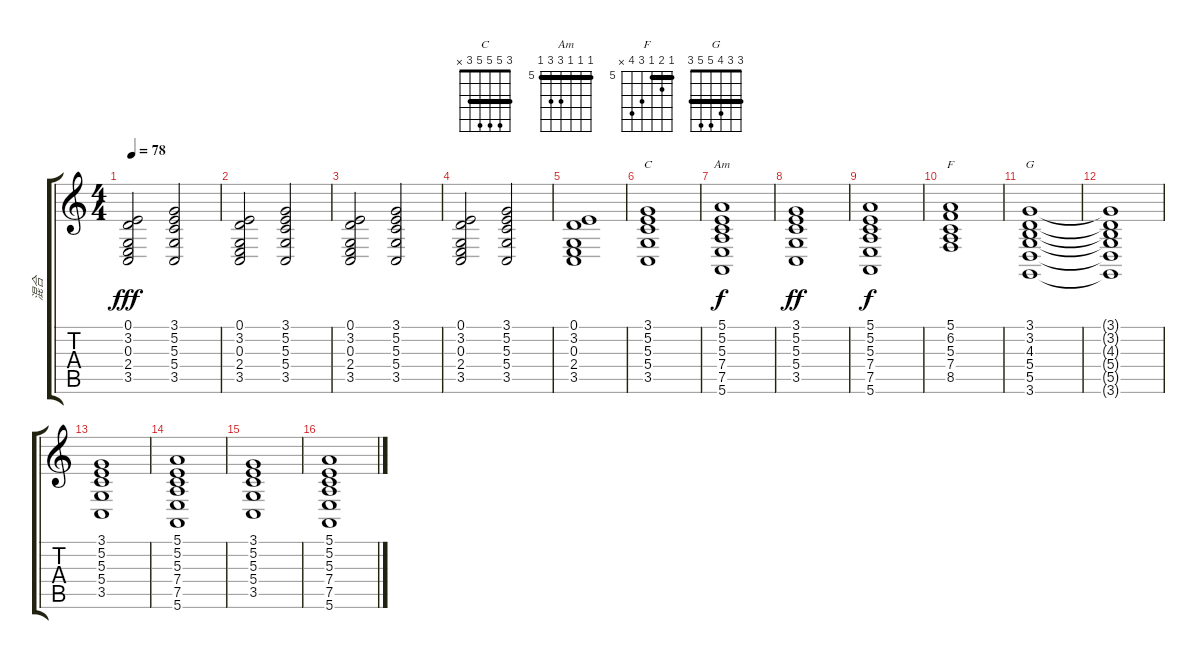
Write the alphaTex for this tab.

\track ("混合" "混合") {instrument stringensemble2}
\staff {score tabs}
\tuning (E4 B3 G3 D3 A2 E2) {hide}
\chord ("C" 3 5 5 5 3 x) {barre 3}
\chord ("Am" 5 5 5 7 7 5) {firstfret 5 barre 5}
\chord ("F" 5 6 5 7 8 x) {firstfret 5 barre 5}
\chord ("G" 3 3 4 5 5 3) {barre 3}
\ts (4 4)
\tempo 78
\clef g2
\ks c
(0.1 3.2 0.3 2.4 3.5).2{dy fff instrument stringensemble2} (3.1 5.2 5.3 5.4 3.5).2 |
(0.1 3.2 0.3 2.4 3.5).2 (3.1 5.2 5.3 5.4 3.5).2 |
(0.1 3.2 0.3 2.4 3.5).2 (3.1 5.2 5.3 5.4 3.5).2 |
(0.1 3.2 0.3 2.4 3.5).2 (3.1 5.2 5.3 5.4 3.5).2 |
(0.1 3.2 0.3 2.4 3.5).1 |
(3.1 5.2 5.3 5.4 3.5).1{ch "C"} |
(5.1 5.2 5.3 7.4 7.5 5.6).1{ch "Am" dy f} |
(3.1 5.2 5.3 5.4 3.5).1{dy ff} |
(5.1 5.2 5.3 7.4 7.5 5.6).1{dy f} |
(5.1 6.2 5.3 7.4 8.5).1{ch "F"} |
(3.1 3.2 4.3 5.4 5.5 3.6).1{ch "G"} |
(3.1{t} 3.2{t} 4.3{t} 5.4{t} 5.5{t} 3.6{t}).1 |
(3.1 5.2 5.3 5.4 3.5).1 |
(5.1 5.2 5.3 7.4 7.5 5.6).1 |
(3.1 5.2 5.3 5.4 3.5).1 |
(5.1 5.2 5.3 7.4 7.5 5.6).1
